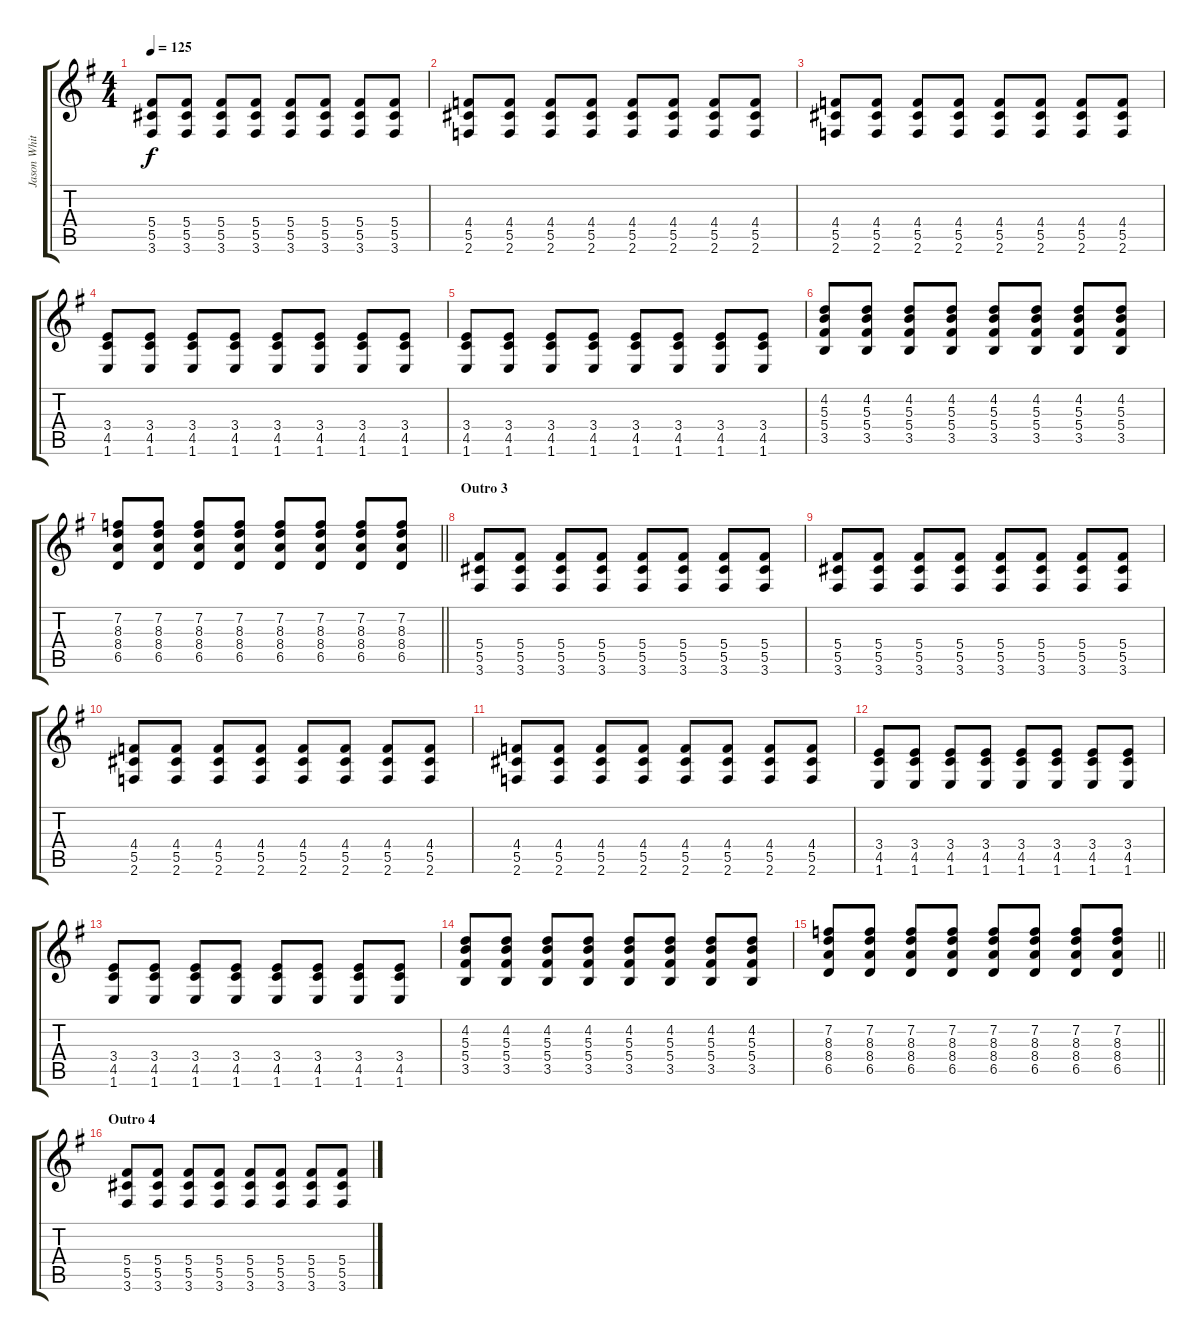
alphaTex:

\track ("Jason White (Lead Guitar)" "Jason Whit") {instrument distortionguitar}
\staff {score tabs}
\tuning (Eb4 Bb3 Gb3 Db3 Ab2 Eb2) {hide}
\ts (4 4)
\tempo 125
\clef g2
\ks g
(5.4 5.5 3.6).8{dy f} (5.4 5.5 3.6).8 (5.4 5.5 3.6).8 (5.4 5.5 3.6).8 (5.4 5.5 3.6).8 (5.4 5.5 3.6).8 (5.4 5.5 3.6).8 (5.4 5.5 3.6).8 |
(4.4 5.5 2.6).8 (4.4 5.5 2.6).8 (4.4 5.5 2.6).8 (4.4 5.5 2.6).8 (4.4 5.5 2.6).8 (4.4 5.5 2.6).8 (4.4 5.5 2.6).8 (4.4 5.5 2.6).8 |
(4.4 5.5 2.6).8 (4.4 5.5 2.6).8 (4.4 5.5 2.6).8 (4.4 5.5 2.6).8 (4.4 5.5 2.6).8 (4.4 5.5 2.6).8 (4.4 5.5 2.6).8 (4.4 5.5 2.6).8 |
(3.4 4.5 1.6).8 (3.4 4.5 1.6).8 (3.4 4.5 1.6).8 (3.4 4.5 1.6).8 (3.4 4.5 1.6).8 (3.4 4.5 1.6).8 (3.4 4.5 1.6).8 (3.4 4.5 1.6).8 |
(3.4 4.5 1.6).8 (3.4 4.5 1.6).8 (3.4 4.5 1.6).8 (3.4 4.5 1.6).8 (3.4 4.5 1.6).8 (3.4 4.5 1.6).8 (3.4 4.5 1.6).8 (3.4 4.5 1.6).8 |
(4.2 5.3 5.4 3.5).8 (4.2 5.3 5.4 3.5).8 (4.2 5.3 5.4 3.5).8 (4.2 5.3 5.4 3.5).8 (4.2 5.3 5.4 3.5).8 (4.2 5.3 5.4 3.5).8 (4.2 5.3 5.4 3.5).8 (4.2 5.3 5.4 3.5).8 |
\barLineRight lightlight
(7.2 8.3 8.4 6.5).8 (7.2 8.3 8.4 6.5).8 (7.2 8.3 8.4 6.5).8 (7.2 8.3 8.4 6.5).8 (7.2 8.3 8.4 6.5).8 (7.2 8.3 8.4 6.5).8 (7.2 8.3 8.4 6.5).8 (7.2 8.3 8.4 6.5).8 |
\section ("" "Outro 3")
(5.4 5.5 3.6).8 (5.4 5.5 3.6).8 (5.4 5.5 3.6).8 (5.4 5.5 3.6).8 (5.4 5.5 3.6).8 (5.4 5.5 3.6).8 (5.4 5.5 3.6).8 (5.4 5.5 3.6).8 |
(5.4 5.5 3.6).8 (5.4 5.5 3.6).8 (5.4 5.5 3.6).8 (5.4 5.5 3.6).8 (5.4 5.5 3.6).8 (5.4 5.5 3.6).8 (5.4 5.5 3.6).8 (5.4 5.5 3.6).8 |
(4.4 5.5 2.6).8 (4.4 5.5 2.6).8 (4.4 5.5 2.6).8 (4.4 5.5 2.6).8 (4.4 5.5 2.6).8 (4.4 5.5 2.6).8 (4.4 5.5 2.6).8 (4.4 5.5 2.6).8 |
(4.4 5.5 2.6).8 (4.4 5.5 2.6).8 (4.4 5.5 2.6).8 (4.4 5.5 2.6).8 (4.4 5.5 2.6).8 (4.4 5.5 2.6).8 (4.4 5.5 2.6).8 (4.4 5.5 2.6).8 |
(3.4 4.5 1.6).8 (3.4 4.5 1.6).8 (3.4 4.5 1.6).8 (3.4 4.5 1.6).8 (3.4 4.5 1.6).8 (3.4 4.5 1.6).8 (3.4 4.5 1.6).8 (3.4 4.5 1.6).8 |
(3.4 4.5 1.6).8 (3.4 4.5 1.6).8 (3.4 4.5 1.6).8 (3.4 4.5 1.6).8 (3.4 4.5 1.6).8 (3.4 4.5 1.6).8 (3.4 4.5 1.6).8 (3.4 4.5 1.6).8 |
(4.2 5.3 5.4 3.5).8 (4.2 5.3 5.4 3.5).8 (4.2 5.3 5.4 3.5).8 (4.2 5.3 5.4 3.5).8 (4.2 5.3 5.4 3.5).8 (4.2 5.3 5.4 3.5).8 (4.2 5.3 5.4 3.5).8 (4.2 5.3 5.4 3.5).8 |
\barLineRight lightlight
(7.2 8.3 8.4 6.5).8 (7.2 8.3 8.4 6.5).8 (7.2 8.3 8.4 6.5).8 (7.2 8.3 8.4 6.5).8 (7.2 8.3 8.4 6.5).8 (7.2 8.3 8.4 6.5).8 (7.2 8.3 8.4 6.5).8 (7.2 8.3 8.4 6.5).8 |
\section ("" "Outro 4")
(5.4 5.5 3.6).8 (5.4 5.5 3.6).8 (5.4 5.5 3.6).8 (5.4 5.5 3.6).8 (5.4 5.5 3.6).8 (5.4 5.5 3.6).8 (5.4 5.5 3.6).8 (5.4 5.5 3.6).8
